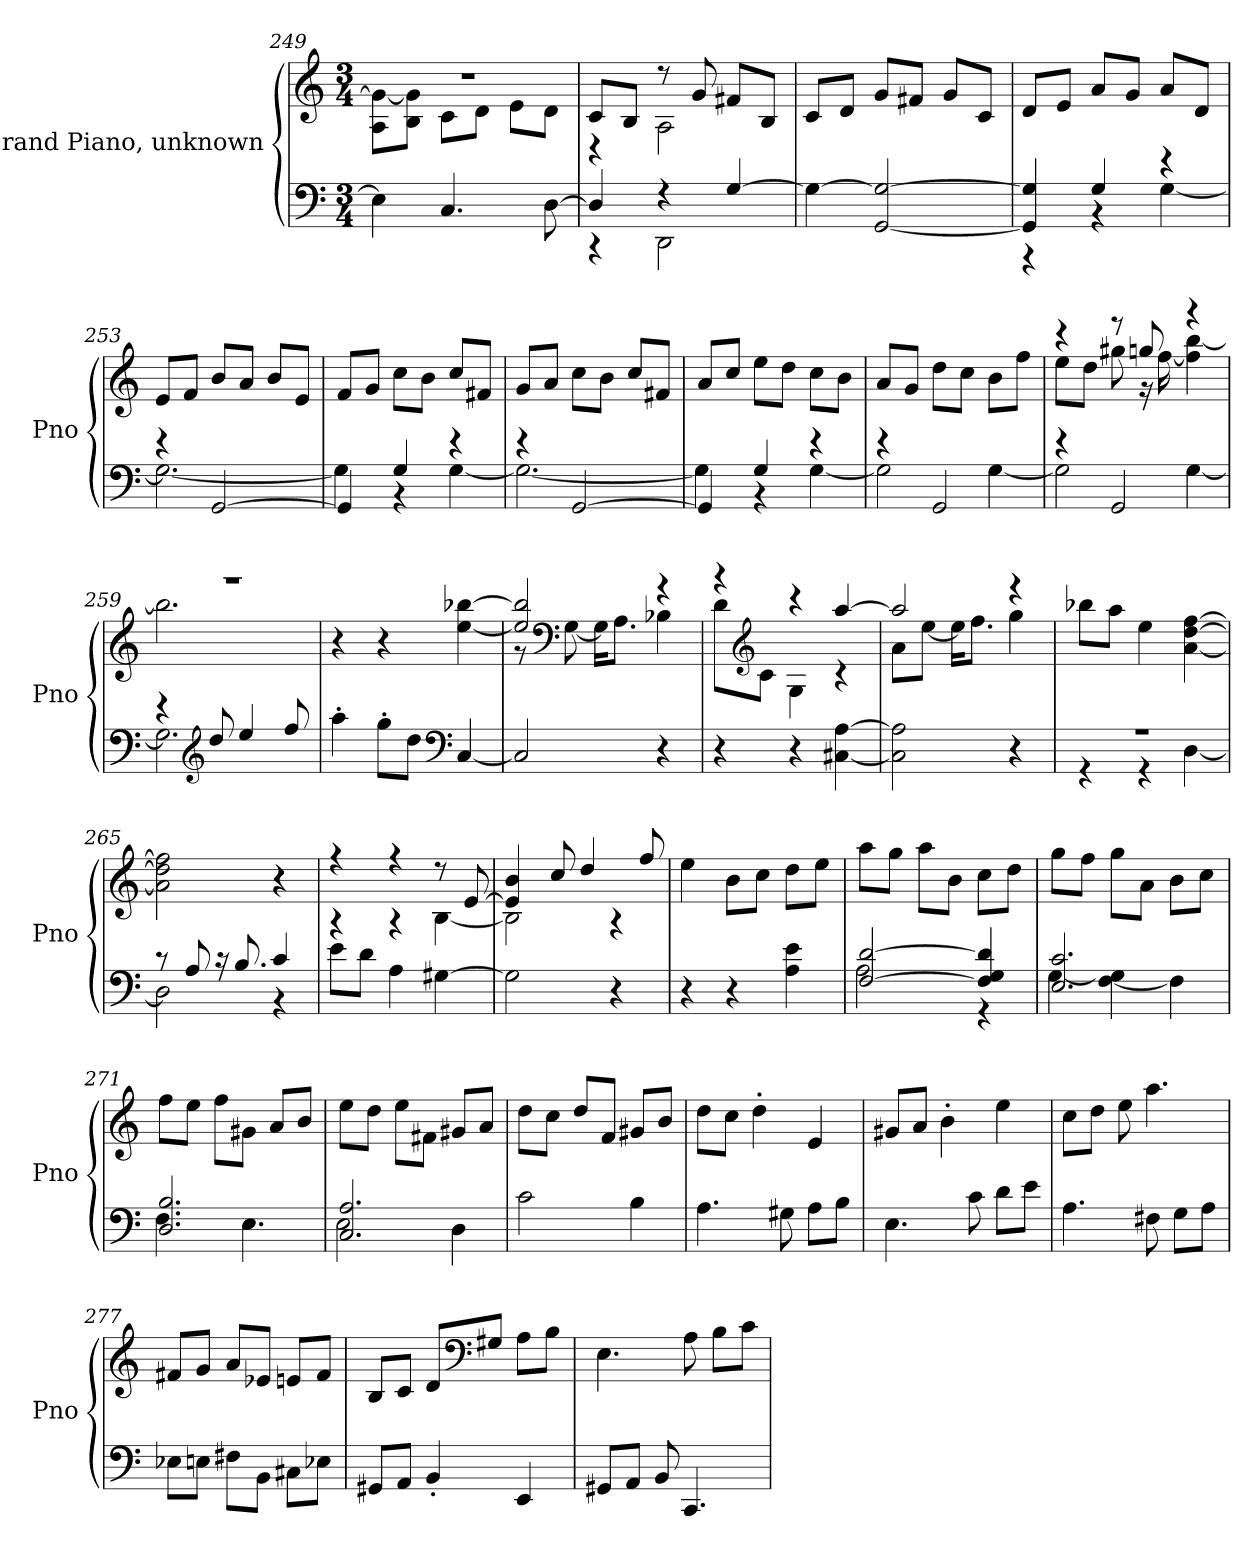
**kern	**kern
*part1	*part1
*staff2	*staff1
*I"Grand Piano, unknown	*
*I'Pno	*
*clefF4	*clefG2
*k[]	*k[]
*M3/4	*M3/4
=249	=249
*	*^
4E\]	2.r	8A\ 8g\_L
.	.	8B\ 8g\]J
4.C/	.	8c\L
.	.	8d\J
.	.	8e\L
[8D\	.	8d\J
=250	=250	=250
*^	*	*
4D/]	4r	8c/L	4r
.	.	8B/J	.
4r	2DD\	8r	2A\
.	.	8g/	.
[4G/	.	8f#X/L	.
.	.	8B/J	.
*v	*v	*	*
*	*v	*v
=251	=251
4G\_	8c/L
.	8d/J
[2GG/ 2G/_	8g/L
.	8f#X/J
.	8g/L
.	8c/J
=252	=252
*^	*
4GG/] 4G/]	4r	8d/L
.	.	8e/J
4G/	4r	8a/L
.	.	8g/J
4r	[4G\	8a/L
.	.	8d/J
!!LO:PB:g=z
=253	=253	=253
4r	2.G\_	8e/L
.	.	8f/J
[2GG/	.	8b/L
.	.	8a/J
.	.	8b/L
.	.	8e/J
=254	=254	=254
4GG/]	4G\]	8f/L
.	.	8g/J
4G/	4r	8cc\L
.	.	8b\J
4r	[4G\	8cc/L
.	.	8f#X/J
=255	=255	=255
4r	2.G\_	8g/L
.	.	8a/J
[2GG/	.	8cc\L
.	.	8b\J
.	.	8cc/L
.	.	8f#X/J
=256	=256	=256
4GG/]	4G\]	8a/L
.	.	8cc/J
4G/	4r	8ee\L
.	.	8dd\J
4r	[4G\	8cc\L
.	.	8b\J
=257	=257	=257
4r	2G\]	8a/L
.	.	8g/J
2GG/	.	8dd\L
.	.	8cc\J
.	[4G\	8b\L
.	.	8ff\J
=258	=258	=258
*	*	*^
4r	2G\]	4r	8ee\L
.	.	.	8dd\J
2GG/	.	8r	8gg#X\
.	.	8ggn/	16r
.	.	.	[16ff\
.	[4G\	4r	4ff\] [4bb\
!!LO:LB:g=z	!!
=259	=259	=259	=259
4r	2.G\]	2.r	2.bb\]
*clefG2	*	*	*
8dd/	.	.	.
4ee/	.	.	.
8ff/	.	.	.
*v	*v	*	*
*	*v	*v
=260	=260
4aa'\	4r
8gg'\L	4r
8dd\J	.
*clefF4	*
[4C/	[4ee\ [4bb-X\
=261	=261
*	*^
2C/]	2ee/] 2bb-/]	8r
*	*clefF4	*
.	.	[8G\
.	.	16G\KL]
.	.	8.A\J
4r	4r	4B-X\
=262	=262	=262
4r	4r	8d\L
*	*clefG2	*
.	.	8c\J
4r	4r	4G\
[4C#X\ [4A\	[4aa/	4r
=263	=263	=263
2C#\] 2A\]	2aa/]	8a\L
.	.	[8ee\J
.	.	16ee\KL]
.	.	8.ff\J
4r	4r	4gg\
*	*v	*v
=264	=264
*^	*
2.r	4r	8bb-X\L
.	.	8aa\J
.	4r	4ee\
.	[4D\	[4a\ [4dd\ [4ff\
!!LO:LB:g=z
=265	=265	=265
8r	2D\]	2a\] 2dd\] 2ff\]
8A/	.	.
16r	.	.
8.B/	.	.
4c/	4r	4r
*v	*v	*
=266	=266
*	*^
8e\L	4r	4r
8d\J	.	.
4A\	4r	4r
[4G#X\	8r	[4B\
.	[8e/	.
=267	=267	=267
2G#\]	4e/] 4b/	2B\]
.	8cc/	.
.	4dd/	.
4r	.	4r
.	8ff/	.
*	*v	*v
=268	=268
4r	4ee\
4r	8b\L
.	8cc\J
4A\ 4e\	8dd\L
.	8ee\J
=269	=269
*^	*
[2F/ [2d/	2A\	8aa\L
.	.	8gg\J
.	.	8aa\L
.	.	8b\J
4F/] 4G/ 4d/]	4r	8cc\L
.	.	8dd\J
=270	=270	=270
2.E/ 2.c/	[4G\	8gg\L
.	.	8ff\J
.	[4F\ 4G\]	8gg\L
.	.	8a\J
.	4F\]	8b\L
.	.	8cc\J
=271	=271	=271
2.D/ 2.B/	4.F\	8ff\L
.	.	8ee\J
.	.	8ff\L
.	4.E\	8g#X\J
.	.	8a/L
.	.	8b/J
!!LO:LB:g=z
=272	=272	=272
2.C/ 2.A/	2E\	8ee\L
.	.	8dd\J
.	.	8ee\L
.	.	8f#X\J
.	4D\	8g#X/L
.	.	8a/J
*v	*v	*
=273	=273
2c\	8dd\L
.	8cc\J
.	8dd/L
.	8f/J
4B\	8g#X/L
.	8b/J
=274	=274
4.A\	8dd\L
.	8cc\J
.	4dd'\
8G#X\	.
8A\L	4e/
8B\J	.
=275	=275
4.E\	8g#X/L
.	8a/J
.	4b'\
8c\	.
8d\L	4ee\
8e\J	.
=276	=276
4.A\	8cc\L
.	8dd\J
.	8ee\
8F#X\	4.aa\
8G\L	.
8A\J	.
=277	=277
8E-X\L	8f#X/L
8En\J	8g/J
8F#X\L	8a/L
8BB\J	8e-X/J
8C#X\L	8en/L
8E-X\J	8f#/J
!!LO:LB:g=z
=278	=278
8GG#X/L	8B/L
8AA/J	8c/J
4BB'/	8d/L
*	*clefF4
.	8G#X/J
4EE/	8A\L
.	8B\J
=279	=279
8GG#X/L	4.E\
8AA/J	.
8BB/	.
4.CC/	8A\
.	8B\L
.	8c\J
=	=
*-	*-
